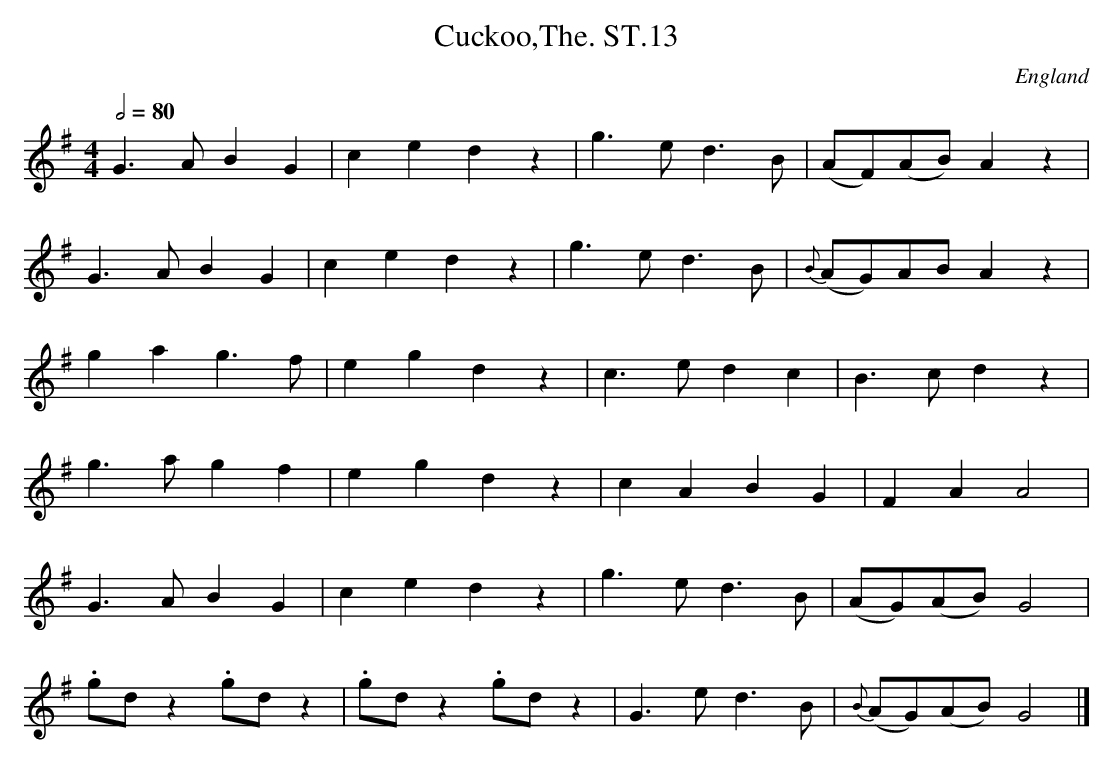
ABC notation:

X:1
T:Cuckoo,The. ST.13
L:1/4
M:4/4
O:England
Q:1/2=80
K:G
G>ABG|cedz|g>ed>B|(A/2F/2)(A/2B/2)Az|!
G>ABG|cedz|g>ed>B|{B}(A/2G/2)A/2B/2Az|!
gag>f|egdz|c>edc|B>cdz|!
g>agf|egdz|cABG|FAA2|!
G>ABG|cedz|g>ed>B|(A/2G/2)(A/2B/2)G2|!
.g/2d/2 z .g/2d/2 z|.g/2d/2 z .g/2d/2 z|\
G>ed>B|{B}(A/2G/2)(A/2B/2)G2|]
